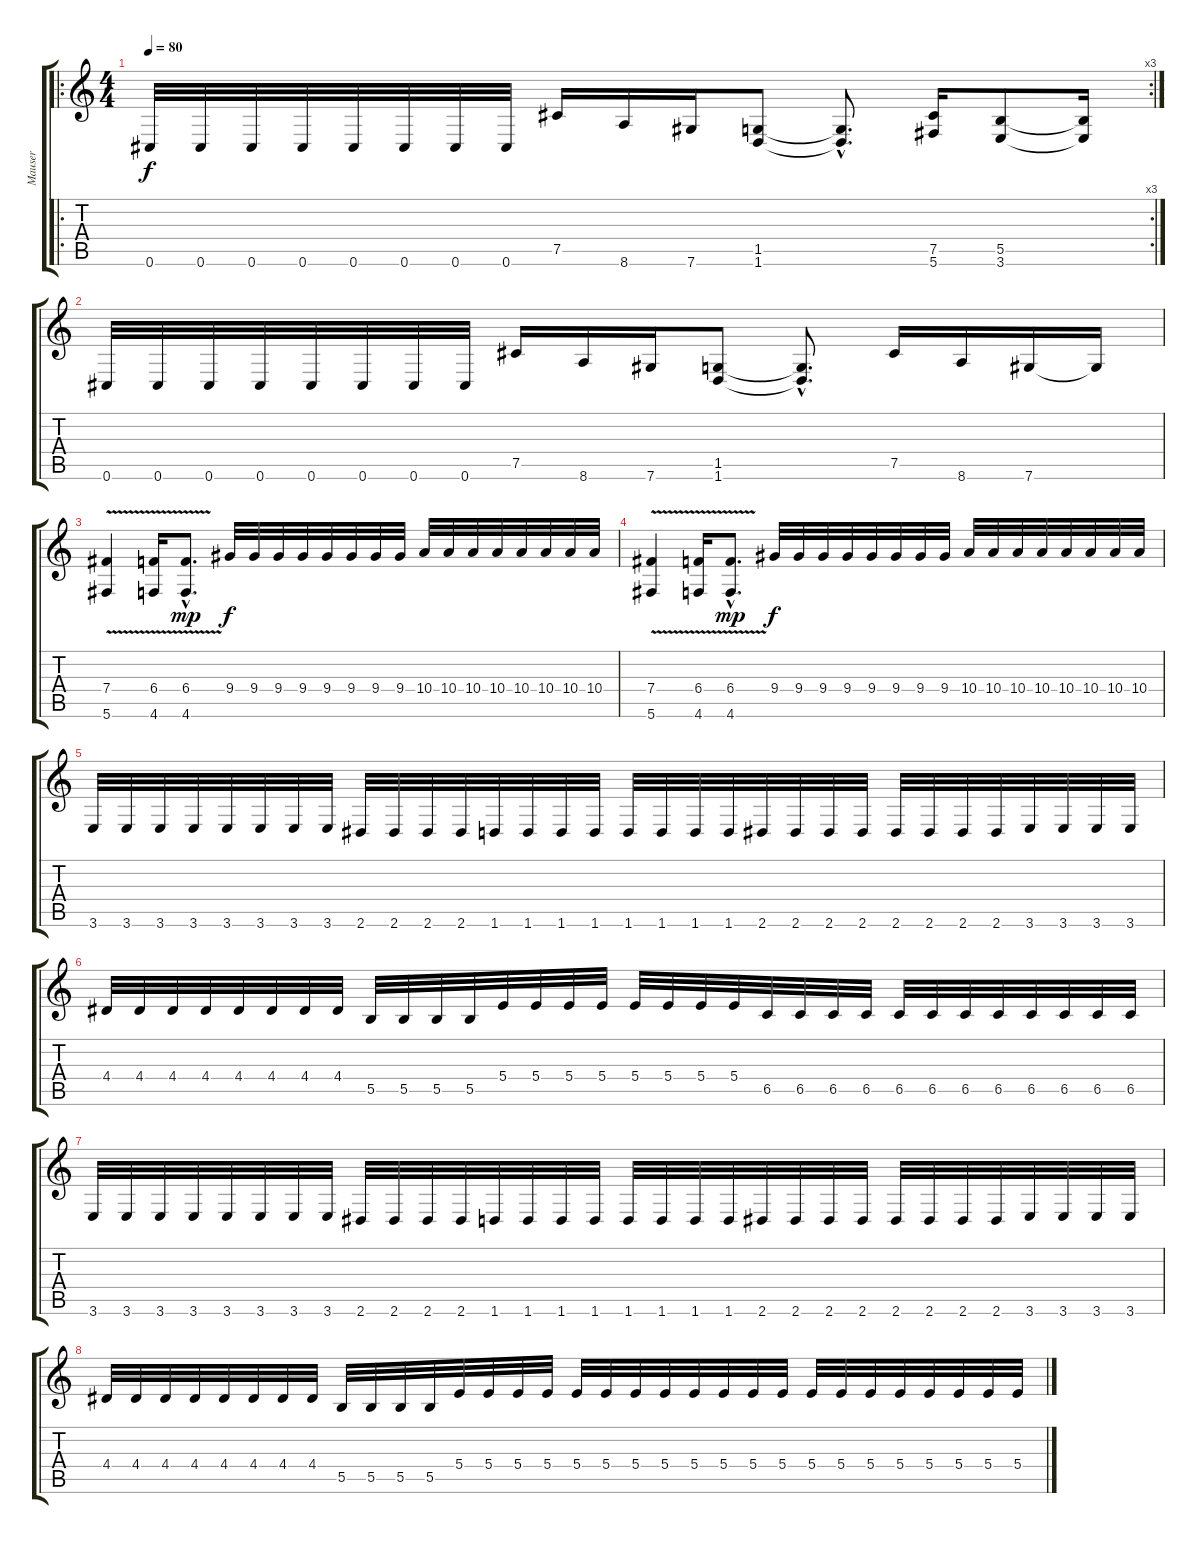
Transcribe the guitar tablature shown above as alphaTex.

\track ("Mauser" "Mauser") {instrument distortionguitar}
\staff {score tabs}
\tuning (Db4 Ab3 E3 B2 Gb2 Db2) {hide}
\ro
\rc 3
\ts (4 4)
\tempo 80
\clef g2
\ks c
0.6.32{dy f} 0.6.32 0.6.32 0.6.32 0.6.32 0.6.32 0.6.32 0.6.32 7.5.16 8.6.16 7.6.16 (1.5 1.6).8 (1.5{hac t} 1.6{hac t}).8{d} (7.5 5.6).16 (5.5 3.6).8 (5.5{t} 3.6{t}).16 |
0.6.32 0.6.32 0.6.32 0.6.32 0.6.32 0.6.32 0.6.32 0.6.32 7.5.16 8.6.16 7.6.16 (1.5 1.6).8 (1.5{hac t} 1.6{hac t}).8{d} 7.5.16 8.6.16 7.6.16 7.6{t}.16 |
(7.4 5.6{v}).4 (6.4 4.6{v}).16 (6.4{hac} 4.6{v hac}).8{d dy mp} 9.4.32{dy f} 9.4.32 9.4.32 9.4.32 9.4.32 9.4.32 9.4.32 9.4.32 10.4.32 10.4.32 10.4.32 10.4.32 10.4.32 10.4.32 10.4.32 10.4.32 |
(7.4 5.6{v}).4 (6.4 4.6{v}).16 (6.4{hac} 4.6{v hac}).8{d dy mp} 9.4.32{dy f} 9.4.32 9.4.32 9.4.32 9.4.32 9.4.32 9.4.32 9.4.32 10.4.32 10.4.32 10.4.32 10.4.32 10.4.32 10.4.32 10.4.32 10.4.32 |
3.6.32 3.6.32 3.6.32 3.6.32 3.6.32 3.6.32 3.6.32 3.6.32 2.6.32 2.6.32 2.6.32 2.6.32 1.6.32 1.6.32 1.6.32 1.6.32 1.6.32 1.6.32 1.6.32 1.6.32 2.6.32 2.6.32 2.6.32 2.6.32 2.6.32 2.6.32 2.6.32 2.6.32 3.6.32 3.6.32 3.6.32 3.6.32 |
4.4.32 4.4.32 4.4.32 4.4.32 4.4.32 4.4.32 4.4.32 4.4.32 5.5.32 5.5.32 5.5.32 5.5.32 5.4.32 5.4.32 5.4.32 5.4.32 5.4.32 5.4.32 5.4.32 5.4.32 6.5.32 6.5.32 6.5.32 6.5.32 6.5.32 6.5.32 6.5.32 6.5.32 6.5.32 6.5.32 6.5.32 6.5.32 |
3.6.32 3.6.32 3.6.32 3.6.32 3.6.32 3.6.32 3.6.32 3.6.32 2.6.32 2.6.32 2.6.32 2.6.32 1.6.32 1.6.32 1.6.32 1.6.32 1.6.32 1.6.32 1.6.32 1.6.32 2.6.32 2.6.32 2.6.32 2.6.32 2.6.32 2.6.32 2.6.32 2.6.32 3.6.32 3.6.32 3.6.32 3.6.32 |
4.4.32 4.4.32 4.4.32 4.4.32 4.4.32 4.4.32 4.4.32 4.4.32 5.5.32 5.5.32 5.5.32 5.5.32 5.4.32 5.4.32 5.4.32 5.4.32 5.4.32 5.4.32 5.4.32 5.4.32 5.4.32 5.4.32 5.4.32 5.4.32 5.4.32 5.4.32 5.4.32 5.4.32 5.4.32 5.4.32 5.4.32 5.4.32
